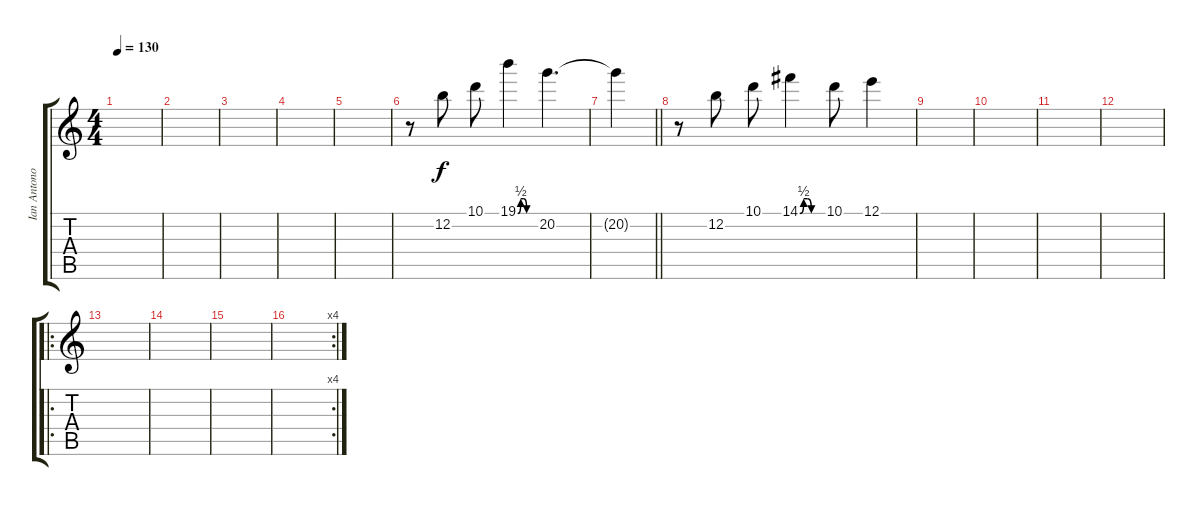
\track ("Ian Antono" "Ian Antono") {instrument overdrivenguitar}
\staff {score tabs}
\tuning (E4 B3 G3 D3 A2 E2) {hide}
\ts (4 4)
\tempo 130
\clef g2
\ks c
|
|
|
|
|
r.8 12.2.8 10.1.8 19.1{be (custom 0 0 10 2 20 2 30 0 60 0)}.4 20.2.4{d} |
\barLineRight lightlight
20.2{t}.4 |
r.8 12.2.8 10.1.8 14.1{be (custom 0 0 10 2 20 2 30 0 60 0)}.4 10.1.8 12.1.4 |
|
|
|
|
\ro
|
|
|
\rc 4
